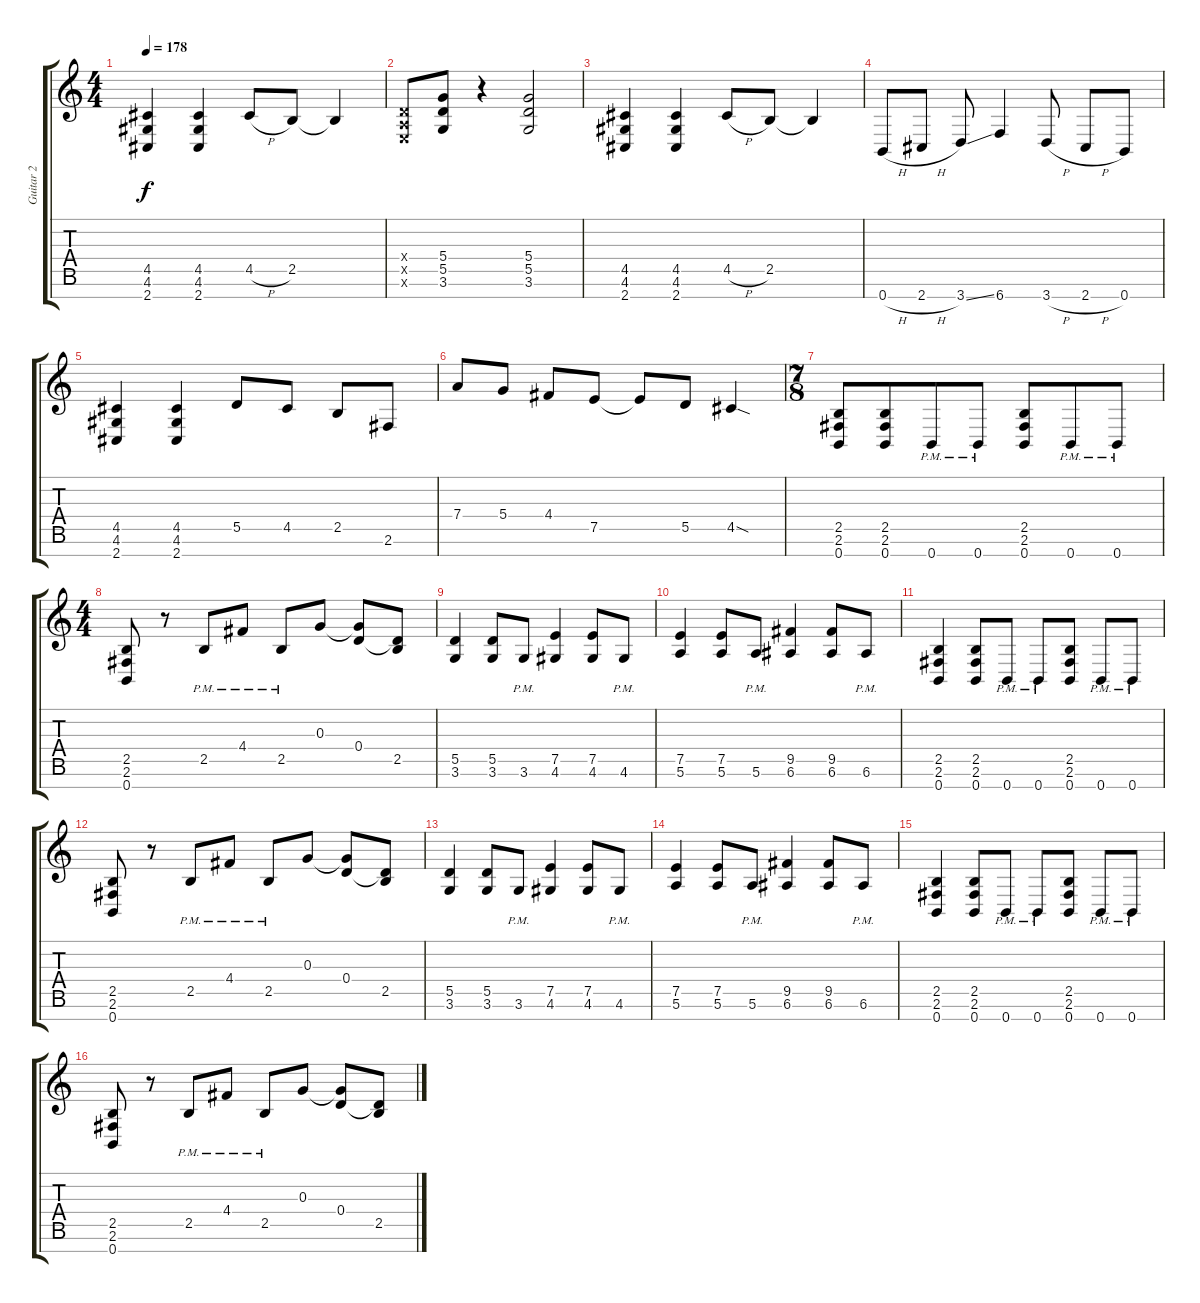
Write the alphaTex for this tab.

\track ("Guitar 2" "Guitar 2") {instrument distortionguitar}
\staff {score tabs}
\tuning (E4 B3 G3 D3 A2 E2 B1) {hide}
\ts (4 4)
\tempo 178
\clef g2
\ks c
(4.5 4.6 2.7).4{dy f} (4.5 4.6 2.7).4 4.5{h}.8 2.5.8 2.5{t}.4 |
(0.4{x} 0.5{x} 0.6{x}).8 (5.4 5.5 3.6).8 r.4 (5.4 5.5 3.6).2 |
(4.5 4.6 2.7).4 (4.5 4.6 2.7).4 4.5{h}.8 2.5.8 2.5{t}.4 |
0.7{h}.8 2.7{h}.8 3.7{ss}.8 6.7.4 3.7{h}.8 2.7{h}.8 0.7.8 |
(4.5 4.6 2.7).4 (4.5 4.6 2.7).4 5.5.8 4.5.8 2.5.8 2.6.8 |
7.4.8 5.4.8 4.4.8 7.5.8 7.5{t}.8 5.5.8 4.5{sod}.4 |
\ts (7 8)
\section ("" "")
(2.5 2.6 0.7).8 (2.5 2.6 0.7).8 0.7{pm}.8 0.7{pm}.8 (2.5 2.6 0.7).8 0.7{pm}.8 0.7{pm}.8 |
\ts (4 4)
(2.5 2.6 0.7).8 r.8 2.5{pm}.8 4.4{pm}.8 2.5{pm}.8 0.3.8 (0.3{t} 0.4).8 (0.4{t} 2.5).8 |
(5.5 3.6).4 (5.5 3.6).8 3.6{pm}.8 (7.5 4.6).4 (7.5 4.6).8 4.6{pm}.8 |
(7.5 5.6).4 (7.5 5.6).8 5.6{pm}.8 (9.5 6.6).4 (9.5 6.6).8 6.6{pm}.8 |
(2.5 2.6 0.7).4 (2.5 2.6 0.7).8 0.7{pm}.8 0.7{pm}.8 (2.5 2.6 0.7).8 0.7{pm}.8 0.7{pm}.8 |
(2.5 2.6 0.7).8 r.8 2.5{pm}.8 4.4{pm}.8 2.5{pm}.8 0.3.8 (0.3{t} 0.4).8 (0.4{t} 2.5).8 |
(5.5 3.6).4 (5.5 3.6).8 3.6{pm}.8 (7.5 4.6).4 (7.5 4.6).8 4.6{pm}.8 |
(7.5 5.6).4 (7.5 5.6).8 5.6{pm}.8 (9.5 6.6).4 (9.5 6.6).8 6.6{pm}.8 |
(2.5 2.6 0.7).4 (2.5 2.6 0.7).8 0.7{pm}.8 0.7{pm}.8 (2.5 2.6 0.7).8 0.7{pm}.8 0.7{pm}.8 |
(2.5 2.6 0.7).8 r.8 2.5{pm}.8 4.4{pm}.8 2.5{pm}.8 0.3.8 (0.3{t} 0.4).8 (0.4{t} 2.5).8
